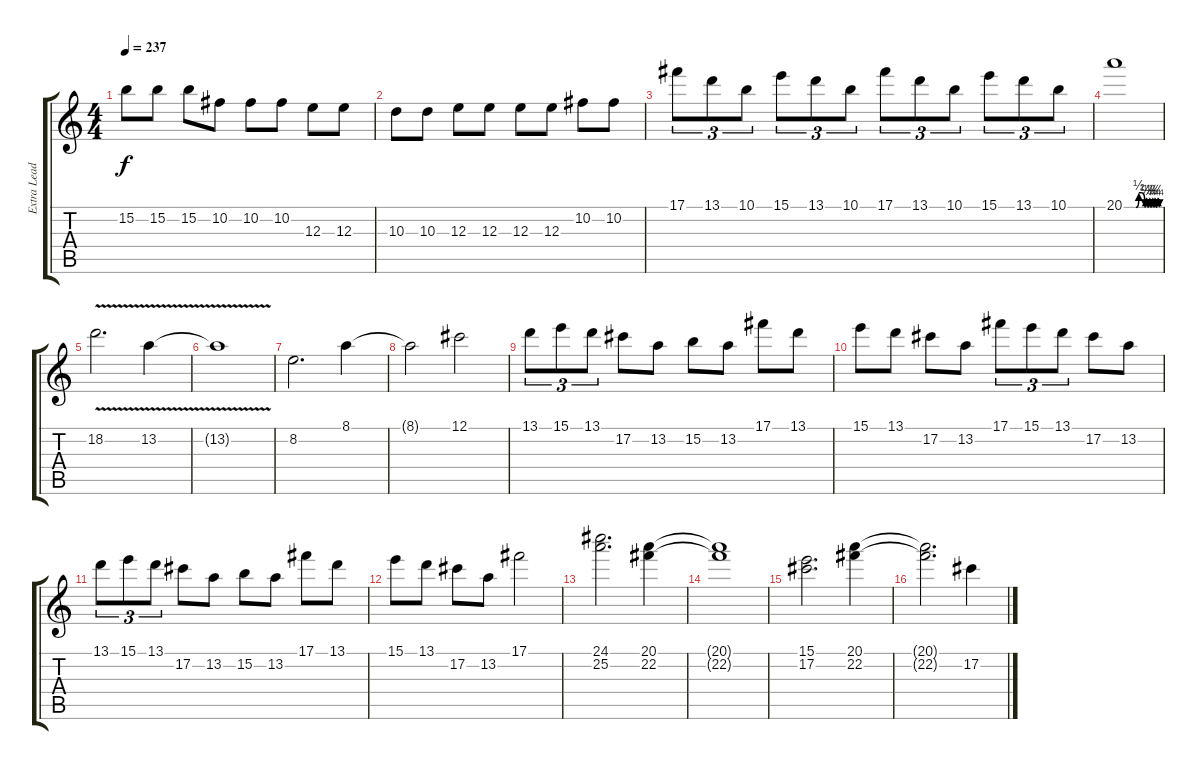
\track ("Extra Lead" "Extra Lead") {instrument distortionguitar}
\staff {score tabs}
\tuning (Db4 Ab3 E3 B2 Gb2 B1) {hide}
\ts (4 4)
\tempo 237
\clef g2
\ks c
15.2.8{dy f} 15.2.8 15.2.8 10.2.8 10.2.8 10.2.8 12.3.8 12.3.8 |
10.3.8 10.3.8 12.3.8 12.3.8 12.3.8 12.3.8 10.2.8 10.2.8 |
17.1.8{tu (3 2)} 13.1.8{tu (3 2)} 10.1.8{tu (3 2)} 15.1.8{tu (3 2)} 13.1.8{tu (3 2)} 10.1.8{tu (3 2)} 17.1.8{tu (3 2)} 13.1.8{tu (3 2)} 10.1.8{tu (3 2)} 15.1.8{tu (3 2)} 13.1.8{tu (3 2)} 10.1.8{tu (3 2)} |
20.1{be (custom 0 0 20 0 25 2 30 2 35 0 37 1 40 0 43 1 45 0 48 1 50 0 52 1 54 0 57 1 60 0)}.1 |
18.2{v}.2{d} 13.2{v}.4 |
13.2{t}.1 |
8.2.2{d} 8.1.4 |
8.1{t}.2 12.1.2 |
13.1.8{tu (3 2)} 15.1.8{tu (3 2)} 13.1.8{tu (3 2)} 17.2.8 13.2.8 15.2.8 13.2.8 17.1.8 13.1.8 |
15.1.8 13.1.8 17.2.8 13.2.8 17.1.8{tu (3 2)} 15.1.8{tu (3 2)} 13.1.8{tu (3 2)} 17.2.8 13.2.8 |
13.1.8{tu (3 2)} 15.1.8{tu (3 2)} 13.1.8{tu (3 2)} 17.2.8 13.2.8 15.2.8 13.2.8 17.1.8 13.1.8 |
15.1.8 13.1.8 17.2.8 13.2.8 17.1.2 |
(24.1 25.2).2{d} (20.1 22.2).4 |
(20.1{t} 22.2{t}).1 |
(15.1 17.2).2{d} (20.1 22.2).4 |
(20.1{t} 22.2{t}).2{d} 17.2.4
